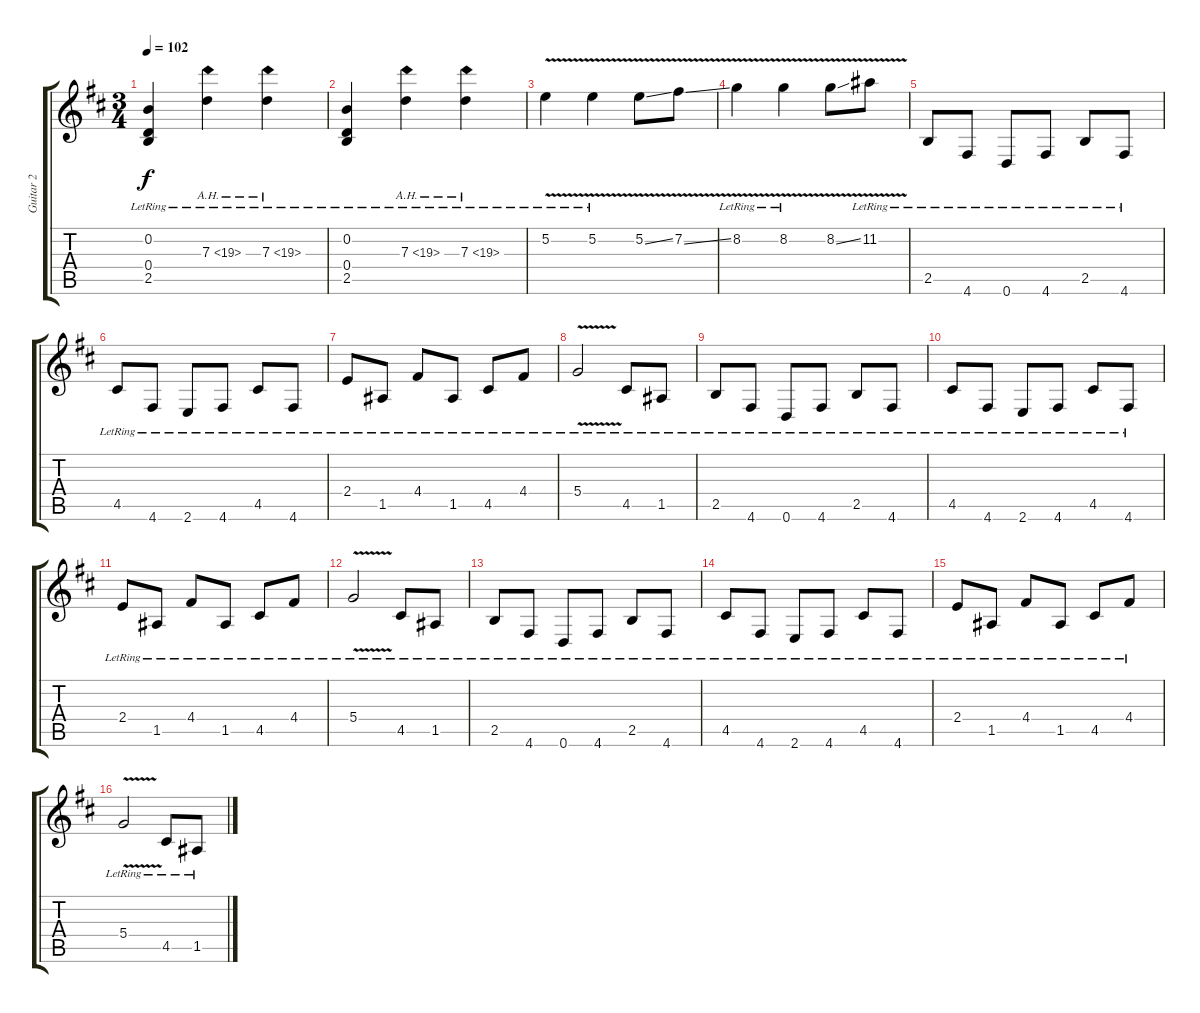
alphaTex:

\track ("Guitar 2" "Guitar 2") {instrument acousticguitarsteel}
\staff {score tabs}
\tuning (E4 B3 G3 D3 A2 D2) {hide}
\ts (3 4)
\tempo 102
\clef g2
\ks d
(0.2 0.4 2.5{lr}).4{dy f} 7.3{ah 12 lr}.4 7.3{ah 12 lr}.4 |
(0.2 0.4 2.5{lr}).4 7.3{ah 12 lr}.4 7.3{ah 12 lr}.4 |
5.2{v lr}.4 5.2{v lr}.4 5.2{v ss}.8 7.2{v ss}.8 |
8.2{v lr}.4 8.2{v lr}.4 8.2{v ss}.8 11.2{v lr}.8 |
2.5{lr}.8 4.6{lr}.8 0.6{lr}.8 4.6{lr}.8 2.5{lr}.8 4.6{lr}.8 |
4.5{lr}.8 4.6{lr}.8 2.6{lr}.8 4.6{lr}.8 4.5{lr}.8 4.6{lr}.8 |
2.4{lr}.8 1.5{lr}.8 4.4{lr}.8 1.5{lr}.8 4.5{lr}.8 4.4{lr}.8 |
5.4{v lr}.2 4.5{lr}.8 1.5{lr}.8 |
2.5{lr}.8 4.6{lr}.8 0.6{lr}.8 4.6{lr}.8 2.5{lr}.8 4.6{lr}.8 |
4.5{lr}.8 4.6{lr}.8 2.6{lr}.8 4.6{lr}.8 4.5{lr}.8 4.6{lr}.8 |
2.4{lr}.8 1.5{lr}.8 4.4{lr}.8 1.5{lr}.8 4.5{lr}.8 4.4{lr}.8 |
5.4{v lr}.2 4.5{lr}.8 1.5{lr}.8 |
2.5{lr}.8 4.6{lr}.8 0.6{lr}.8 4.6{lr}.8 2.5{lr}.8 4.6{lr}.8 |
4.5{lr}.8 4.6{lr}.8 2.6{lr}.8 4.6{lr}.8 4.5{lr}.8 4.6{lr}.8 |
2.4{lr}.8 1.5{lr}.8 4.4{lr}.8 1.5{lr}.8 4.5{lr}.8 4.4{lr}.8 |
5.4{v lr}.2 4.5{lr}.8 1.5{lr}.8
